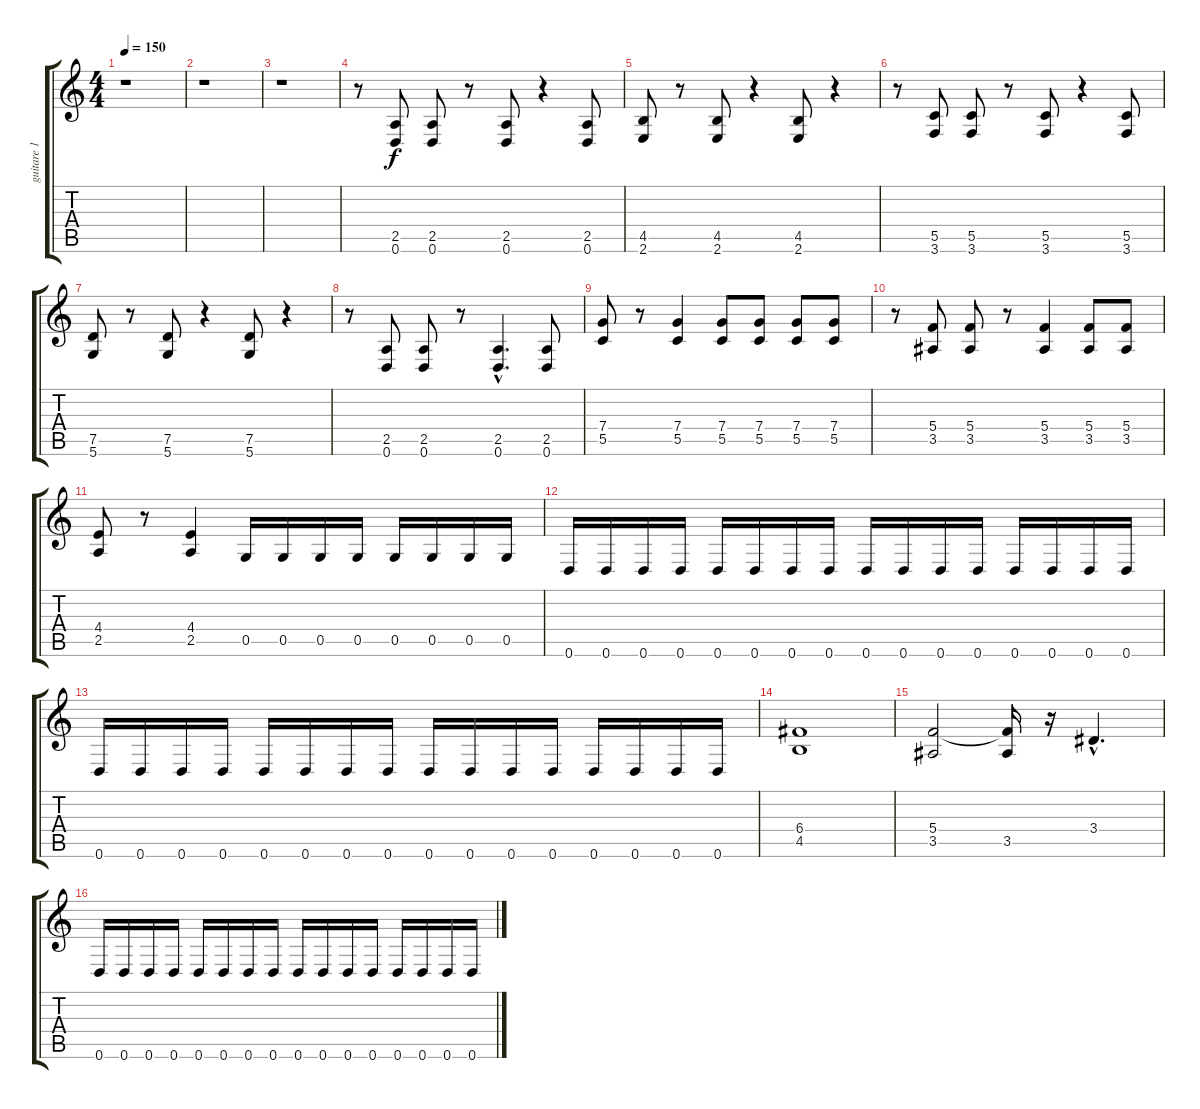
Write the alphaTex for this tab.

\track ("guitare 1" "guitare 1") {instrument distortionguitar}
\staff {score tabs}
\tuning (D4 A3 F3 C3 G2 D2) {hide}
\ts (4 4)
\tempo 150
\clef g2
\ks c
r.1{dy f} |
r.1 |
r.1 |
r.8 (2.5 0.6).8 (2.5 0.6).8 r.8 (2.5 0.6).8 r.4 (2.5 0.6).8 |
(4.5 2.6).8 r.8 (4.5 2.6).8 r.4 (4.5 2.6).8 r.4 |
r.8 (5.5 3.6).8 (5.5 3.6).8 r.8 (5.5 3.6).8 r.4 (5.5 3.6).8 |
(7.5 5.6).8 r.8 (7.5 5.6).8 r.4 (7.5 5.6).8 r.4 |
r.8 (2.5 0.6).8 (2.5 0.6).8 r.8 (2.5{hac} 0.6{hac}).4{d} (2.5 0.6).8 |
(7.4 5.5).8 r.8 (7.4 5.5).4 (7.4 5.5).8 (7.4 5.5).8 (7.4 5.5).8 (7.4 5.5).8 |
r.8 (5.4 3.5).8 (5.4 3.5).8 r.8 (5.4 3.5).4 (5.4 3.5).8 (5.4 3.5).8 |
(4.4 2.5).8 r.8 (4.4 2.5).4 0.5.16 0.5.16 0.5.16 0.5.16 0.5.16 0.5.16 0.5.16 0.5.16 |
0.6.16 0.6.16 0.6.16 0.6.16 0.6.16 0.6.16 0.6.16 0.6.16 0.6.16 0.6.16 0.6.16 0.6.16 0.6.16 0.6.16 0.6.16 0.6.16 |
0.6.16 0.6.16 0.6.16 0.6.16 0.6.16 0.6.16 0.6.16 0.6.16 0.6.16 0.6.16 0.6.16 0.6.16 0.6.16 0.6.16 0.6.16 0.6.16 |
(6.4 4.5).1 |
(5.4 3.5).2 (5.4{t} 3.5).16 r.16 3.4{hac}.4{d} |
0.6.16 0.6.16 0.6.16 0.6.16 0.6.16 0.6.16 0.6.16 0.6.16 0.6.16 0.6.16 0.6.16 0.6.16 0.6.16 0.6.16 0.6.16 0.6.16
